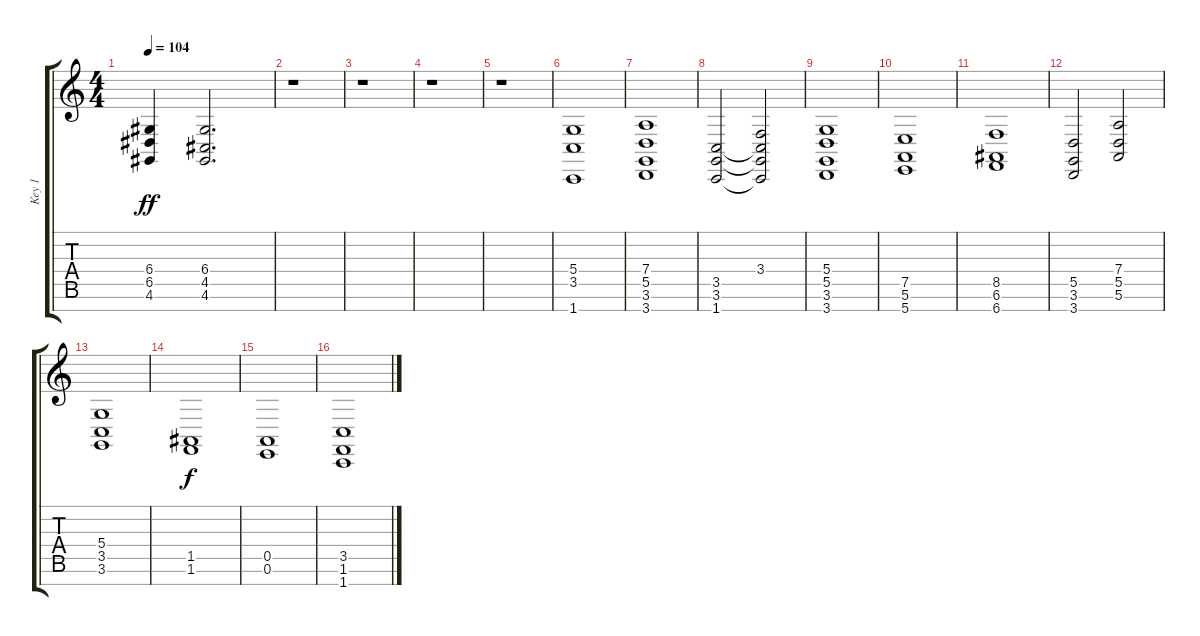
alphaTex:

\track ("Key 1 " "Key 1 ") {instrument pad2warm}
\staff {score tabs}
\tuning (E4 B3 G3 D3 A2 E2 B1) {hide}
\ts (4 4)
\tempo 104
\clef g2
\ks c
(6.4 6.5 4.6).4{dy ff} (6.4 4.5 4.6).2{d} |
r.1 |
r.1 |
r.1 |
r.1 |
(5.4 3.5 1.7).1 |
(7.4 5.5 3.6 3.7).1 |
(3.5 3.6 1.7).2 (3.4 3.5{t} 3.6{t} 1.7{t}).2 |
(5.4 5.5 3.6 3.7).1 |
(7.5 5.6 5.7).1 |
(8.5 6.6 6.7).1 |
(5.5 3.6 3.7).2 (7.4 5.5 5.6).2 |
(5.4 3.5 3.6).1 |
(1.5 1.6).1{dy f} |
(0.5 0.6).1 |
(3.5 1.6 1.7).1
